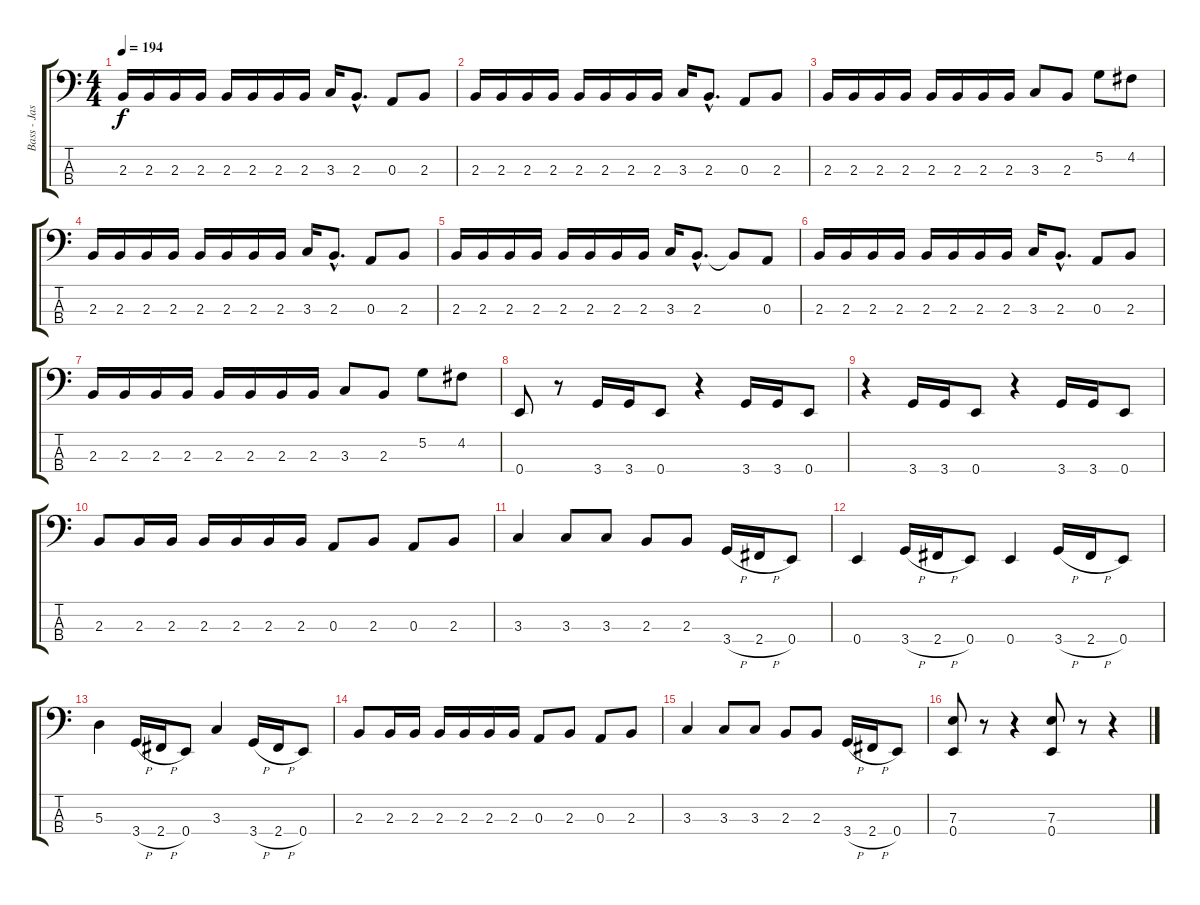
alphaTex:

\track ("Bass - Jason" "Bass - Jas") {instrument electricbasspick}
\staff {score tabs}
\tuning (G2 D2 A1 E1) {hide}
\ts (4 4)
\tempo 194
\clef f4
\ks c
2.3.16{dy f} 2.3.16 2.3.16 2.3.16 2.3.16 2.3.16 2.3.16 2.3.16 3.3.16 2.3{hac}.8{d} 0.3.8 2.3.8 |
2.3.16 2.3.16 2.3.16 2.3.16 2.3.16 2.3.16 2.3.16 2.3.16 3.3.16 2.3{hac}.8{d} 0.3.8 2.3.8 |
2.3.16 2.3.16 2.3.16 2.3.16 2.3.16 2.3.16 2.3.16 2.3.16 3.3.8 2.3.8 5.2.8 4.2.8 |
2.3.16 2.3.16 2.3.16 2.3.16 2.3.16 2.3.16 2.3.16 2.3.16 3.3.16 2.3{hac}.8{d} 0.3.8 2.3.8 |
2.3.16 2.3.16 2.3.16 2.3.16 2.3.16 2.3.16 2.3.16 2.3.16 3.3.16 2.3{hac}.8{d} 2.3{t}.8 0.3.8 |
2.3.16 2.3.16 2.3.16 2.3.16 2.3.16 2.3.16 2.3.16 2.3.16 3.3.16 2.3{hac}.8{d} 0.3.8 2.3.8 |
2.3.16 2.3.16 2.3.16 2.3.16 2.3.16 2.3.16 2.3.16 2.3.16 3.3.8 2.3.8 5.2.8 4.2.8 |
0.4.8 r.8 3.4.16 3.4.16 0.4.8 r.4 3.4.16 3.4.16 0.4.8 |
r.4 3.4.16 3.4.16 0.4.8 r.4 3.4.16 3.4.16 0.4.8 |
2.3.8 2.3.16 2.3.16 2.3.16 2.3.16 2.3.16 2.3.16 0.3.8 2.3.8 0.3.8 2.3.8 |
3.3.4 3.3.8 3.3.8 2.3.8 2.3.8 3.4{h}.16 2.4{h}.16 0.4.8 |
0.4.4 3.4{h}.16 2.4{h}.16 0.4.8 0.4.4 3.4{h}.16 2.4{h}.16 0.4.8 |
5.3.4 3.4{h}.16 2.4{h}.16 0.4.8 3.3.4 3.4{h}.16 2.4{h}.16 0.4.8 |
2.3.8 2.3.16 2.3.16 2.3.16 2.3.16 2.3.16 2.3.16 0.3.8 2.3.8 0.3.8 2.3.8 |
3.3.4 3.3.8 3.3.8 2.3.8 2.3.8 3.4{h}.16 2.4{h}.16 0.4.8 |
(7.3 0.4).8 r.8 r.4 (7.3 0.4).8 r.8 r.4
